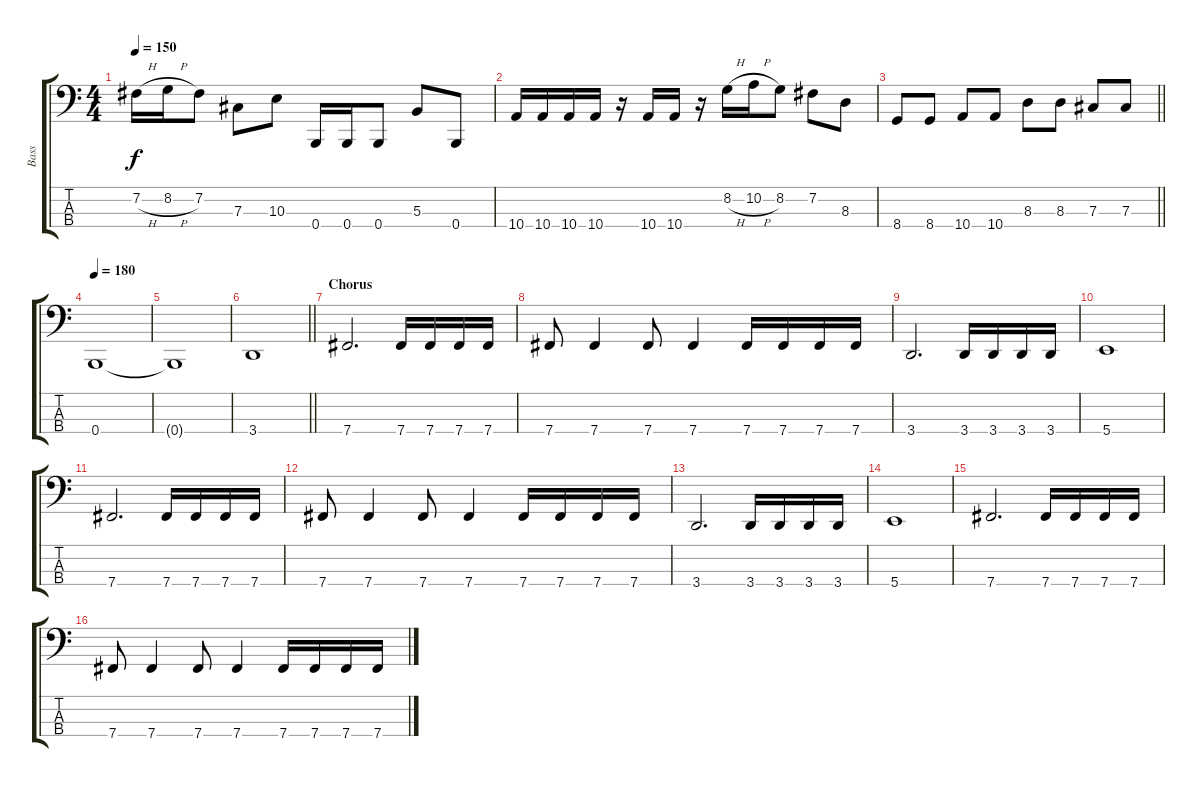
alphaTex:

\track ("Bass" "Bass") {instrument electricbassfinger}
\staff {score tabs}
\tuning (E2 B1 Gb1 B0) {hide}
\ts (4 4)
\tempo 150
\clef f4
\ks c
7.2{h}.16{dy f} 8.2{h}.16 7.2.8 7.3.8 10.3.8 0.4.16 0.4.16 0.4.8 5.3.8 0.4.8 |
10.4.16 10.4.16 10.4.16 10.4.16 r.16 10.4.16 10.4.16 r.16 8.2{h}.16 10.2{h}.16 8.2.8 7.2.8 8.3.8 |
\barLineRight lightlight
8.4.8 8.4.8 10.4.8 10.4.8 8.3.8 8.3.8 7.3.8 7.3.8 |
\tempo 180
0.4.1 |
0.4{t}.1 |
\barLineRight lightlight
3.4.1 |
\section ("" "Chorus")
7.4.2{d} 7.4.16 7.4.16 7.4.16 7.4.16 |
7.4.8 7.4.4 7.4.8 7.4.4 7.4.16 7.4.16 7.4.16 7.4.16 |
3.4.2{d} 3.4.16 3.4.16 3.4.16 3.4.16 |
5.4.1 |
7.4.2{d} 7.4.16 7.4.16 7.4.16 7.4.16 |
7.4.8 7.4.4 7.4.8 7.4.4 7.4.16 7.4.16 7.4.16 7.4.16 |
3.4.2{d} 3.4.16 3.4.16 3.4.16 3.4.16 |
5.4.1 |
7.4.2{d} 7.4.16 7.4.16 7.4.16 7.4.16 |
7.4.8 7.4.4 7.4.8 7.4.4 7.4.16 7.4.16 7.4.16 7.4.16
